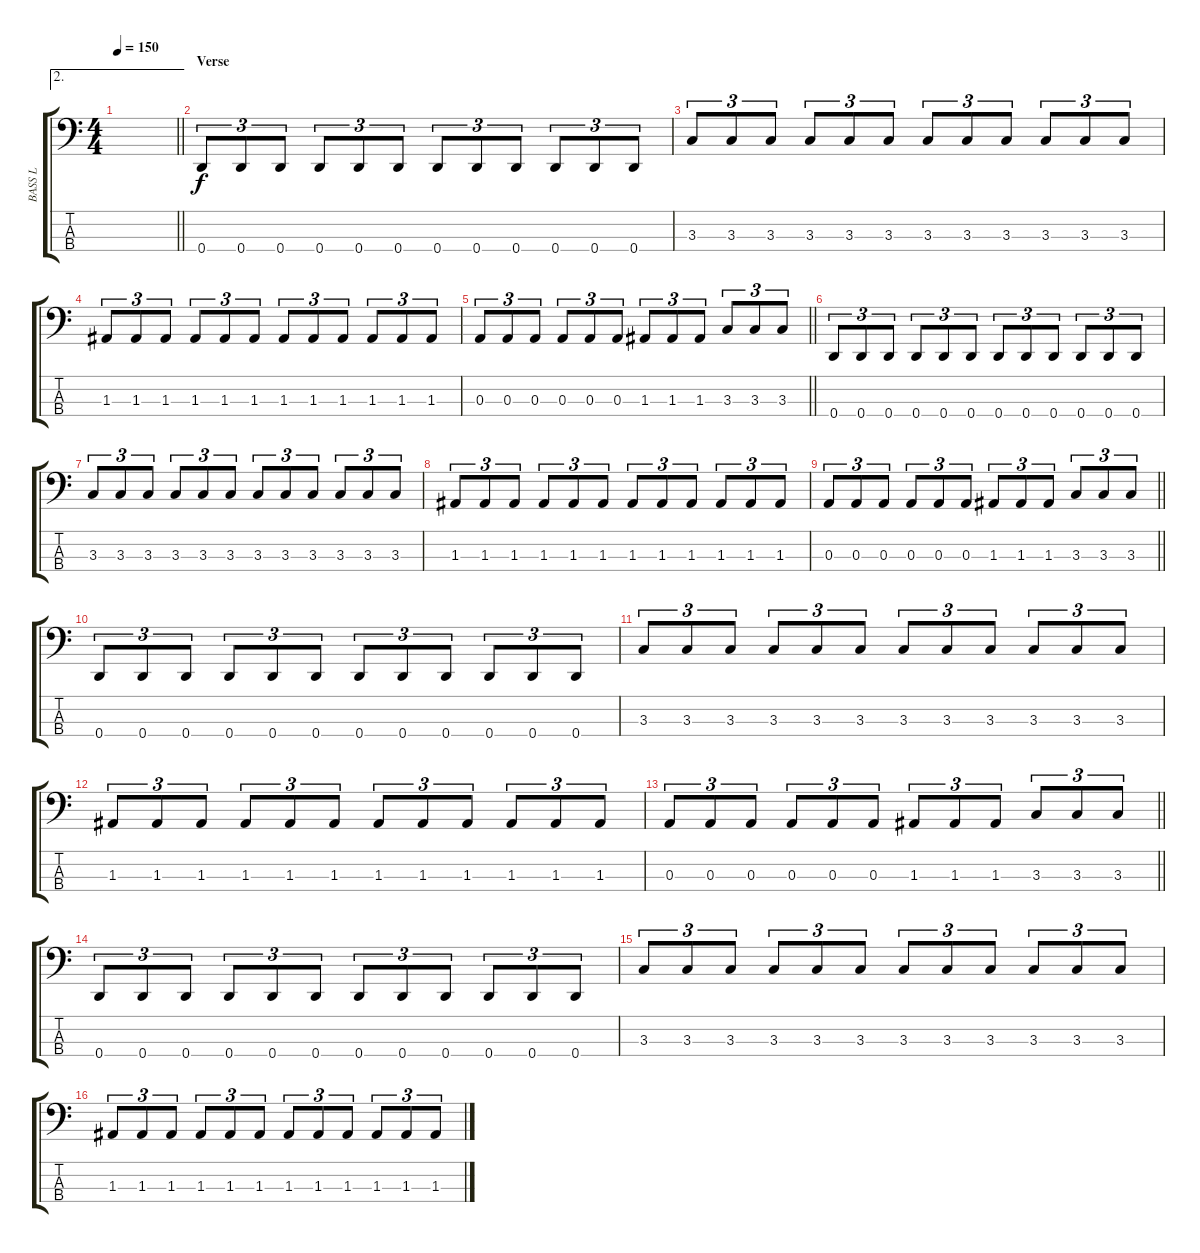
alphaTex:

\track ("BASS L" "BASS L") {instrument slapbass2}
\staff {score tabs}
\tuning (G2 D2 A1 D1) {hide}
\ae 2
\ts (4 4)
\tempo 150
\clef f4
\barLineRight lightlight
\ks c
|
\section ("" "Verse")
0.4.8{tu (3 2)} 0.4.8{tu (3 2)} 0.4.8{tu (3 2)} 0.4.8{tu (3 2)} 0.4.8{tu (3 2)} 0.4.8{tu (3 2)} 0.4.8{tu (3 2)} 0.4.8{tu (3 2)} 0.4.8{tu (3 2)} 0.4.8{tu (3 2)} 0.4.8{tu (3 2)} 0.4.8{tu (3 2)} |
3.3.8{tu (3 2)} 3.3.8{tu (3 2)} 3.3.8{tu (3 2)} 3.3.8{tu (3 2)} 3.3.8{tu (3 2)} 3.3.8{tu (3 2)} 3.3.8{tu (3 2)} 3.3.8{tu (3 2)} 3.3.8{tu (3 2)} 3.3.8{tu (3 2)} 3.3.8{tu (3 2)} 3.3.8{tu (3 2)} |
1.3.8{tu (3 2)} 1.3.8{tu (3 2)} 1.3.8{tu (3 2)} 1.3.8{tu (3 2)} 1.3.8{tu (3 2)} 1.3.8{tu (3 2)} 1.3.8{tu (3 2)} 1.3.8{tu (3 2)} 1.3.8{tu (3 2)} 1.3.8{tu (3 2)} 1.3.8{tu (3 2)} 1.3.8{tu (3 2)} |
\barLineRight lightlight
0.3.8{tu (3 2)} 0.3.8{tu (3 2)} 0.3.8{tu (3 2)} 0.3.8{tu (3 2)} 0.3.8{tu (3 2)} 0.3.8{tu (3 2)} 1.3.8{tu (3 2)} 1.3.8{tu (3 2)} 1.3.8{tu (3 2)} 3.3.8{tu (3 2)} 3.3.8{tu (3 2)} 3.3.8{tu (3 2)} |
0.4.8{tu (3 2)} 0.4.8{tu (3 2)} 0.4.8{tu (3 2)} 0.4.8{tu (3 2)} 0.4.8{tu (3 2)} 0.4.8{tu (3 2)} 0.4.8{tu (3 2)} 0.4.8{tu (3 2)} 0.4.8{tu (3 2)} 0.4.8{tu (3 2)} 0.4.8{tu (3 2)} 0.4.8{tu (3 2)} |
3.3.8{tu (3 2)} 3.3.8{tu (3 2)} 3.3.8{tu (3 2)} 3.3.8{tu (3 2)} 3.3.8{tu (3 2)} 3.3.8{tu (3 2)} 3.3.8{tu (3 2)} 3.3.8{tu (3 2)} 3.3.8{tu (3 2)} 3.3.8{tu (3 2)} 3.3.8{tu (3 2)} 3.3.8{tu (3 2)} |
1.3.8{tu (3 2)} 1.3.8{tu (3 2)} 1.3.8{tu (3 2)} 1.3.8{tu (3 2)} 1.3.8{tu (3 2)} 1.3.8{tu (3 2)} 1.3.8{tu (3 2)} 1.3.8{tu (3 2)} 1.3.8{tu (3 2)} 1.3.8{tu (3 2)} 1.3.8{tu (3 2)} 1.3.8{tu (3 2)} |
\barLineRight lightlight
0.3.8{tu (3 2)} 0.3.8{tu (3 2)} 0.3.8{tu (3 2)} 0.3.8{tu (3 2)} 0.3.8{tu (3 2)} 0.3.8{tu (3 2)} 1.3.8{tu (3 2)} 1.3.8{tu (3 2)} 1.3.8{tu (3 2)} 3.3.8{tu (3 2)} 3.3.8{tu (3 2)} 3.3.8{tu (3 2)} |
0.4.8{tu (3 2)} 0.4.8{tu (3 2)} 0.4.8{tu (3 2)} 0.4.8{tu (3 2)} 0.4.8{tu (3 2)} 0.4.8{tu (3 2)} 0.4.8{tu (3 2)} 0.4.8{tu (3 2)} 0.4.8{tu (3 2)} 0.4.8{tu (3 2)} 0.4.8{tu (3 2)} 0.4.8{tu (3 2)} |
3.3.8{tu (3 2)} 3.3.8{tu (3 2)} 3.3.8{tu (3 2)} 3.3.8{tu (3 2)} 3.3.8{tu (3 2)} 3.3.8{tu (3 2)} 3.3.8{tu (3 2)} 3.3.8{tu (3 2)} 3.3.8{tu (3 2)} 3.3.8{tu (3 2)} 3.3.8{tu (3 2)} 3.3.8{tu (3 2)} |
1.3.8{tu (3 2)} 1.3.8{tu (3 2)} 1.3.8{tu (3 2)} 1.3.8{tu (3 2)} 1.3.8{tu (3 2)} 1.3.8{tu (3 2)} 1.3.8{tu (3 2)} 1.3.8{tu (3 2)} 1.3.8{tu (3 2)} 1.3.8{tu (3 2)} 1.3.8{tu (3 2)} 1.3.8{tu (3 2)} |
\barLineRight lightlight
0.3.8{tu (3 2)} 0.3.8{tu (3 2)} 0.3.8{tu (3 2)} 0.3.8{tu (3 2)} 0.3.8{tu (3 2)} 0.3.8{tu (3 2)} 1.3.8{tu (3 2)} 1.3.8{tu (3 2)} 1.3.8{tu (3 2)} 3.3.8{tu (3 2)} 3.3.8{tu (3 2)} 3.3.8{tu (3 2)} |
0.4.8{tu (3 2)} 0.4.8{tu (3 2)} 0.4.8{tu (3 2)} 0.4.8{tu (3 2)} 0.4.8{tu (3 2)} 0.4.8{tu (3 2)} 0.4.8{tu (3 2)} 0.4.8{tu (3 2)} 0.4.8{tu (3 2)} 0.4.8{tu (3 2)} 0.4.8{tu (3 2)} 0.4.8{tu (3 2)} |
3.3.8{tu (3 2)} 3.3.8{tu (3 2)} 3.3.8{tu (3 2)} 3.3.8{tu (3 2)} 3.3.8{tu (3 2)} 3.3.8{tu (3 2)} 3.3.8{tu (3 2)} 3.3.8{tu (3 2)} 3.3.8{tu (3 2)} 3.3.8{tu (3 2)} 3.3.8{tu (3 2)} 3.3.8{tu (3 2)} |
1.3.8{tu (3 2)} 1.3.8{tu (3 2)} 1.3.8{tu (3 2)} 1.3.8{tu (3 2)} 1.3.8{tu (3 2)} 1.3.8{tu (3 2)} 1.3.8{tu (3 2)} 1.3.8{tu (3 2)} 1.3.8{tu (3 2)} 1.3.8{tu (3 2)} 1.3.8{tu (3 2)} 1.3.8{tu (3 2)}
